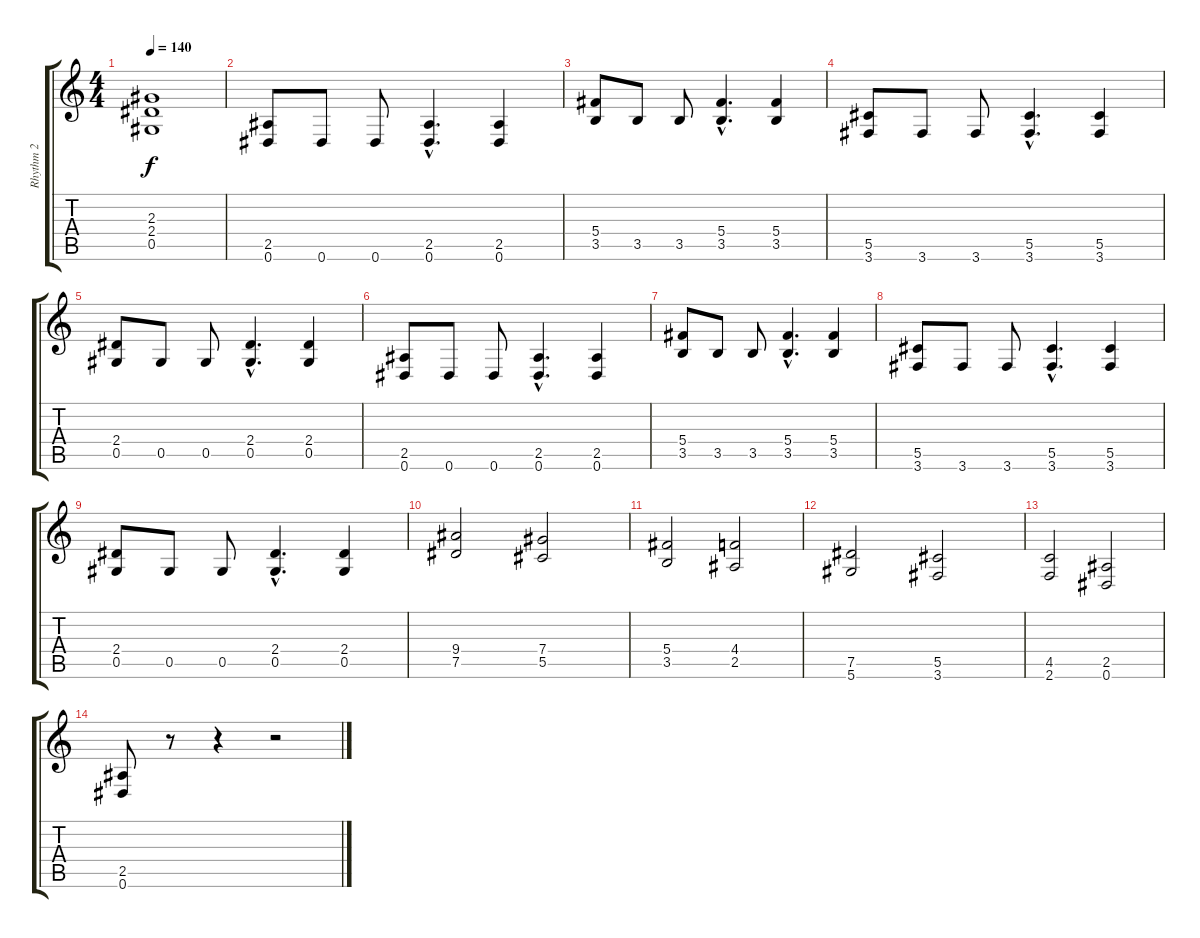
\track ("Rhythm 2" "Rhythm 2") {instrument overdrivenguitar}
\staff {score tabs}
\tuning (Eb4 Bb3 Gb3 Db3 Ab2 Eb2) {hide}
\ts (4 4)
\tempo 140
\clef g2
\ks c
(2.3 2.4 0.5).1{dy f} |
(2.5 0.6).8 0.6.8 0.6.8 (2.5{hac} 0.6{hac}).4{d} (2.5 0.6).4 |
(5.4 3.5).8 3.5.8 3.5.8 (5.4{hac} 3.5{hac}).4{d} (5.4 3.5).4 |
(5.5 3.6).8 3.6.8 3.6.8 (5.5{hac} 3.6{hac}).4{d} (5.5 3.6).4 |
(2.4 0.5).8 0.5.8 0.5.8 (2.4{hac} 0.5{hac}).4{d} (2.4 0.5).4 |
(2.5 0.6).8 0.6.8 0.6.8 (2.5{hac} 0.6{hac}).4{d} (2.5 0.6).4 |
(5.4 3.5).8 3.5.8 3.5.8 (5.4{hac} 3.5{hac}).4{d} (5.4 3.5).4 |
(5.5 3.6).8 3.6.8 3.6.8 (5.5{hac} 3.6{hac}).4{d} (5.5 3.6).4 |
(2.4 0.5).8 0.5.8 0.5.8 (2.4{hac} 0.5{hac}).4{d} (2.4 0.5).4 |
(9.4 7.5).2 (7.4 5.5).2 |
(5.4 3.5).2 (4.4 2.5).2 |
(7.5 5.6).2 (5.5 3.6).2 |
(4.5 2.6).2 (2.5 0.6).2 |
(2.5 0.6).8 r.8 r.4 r.2
